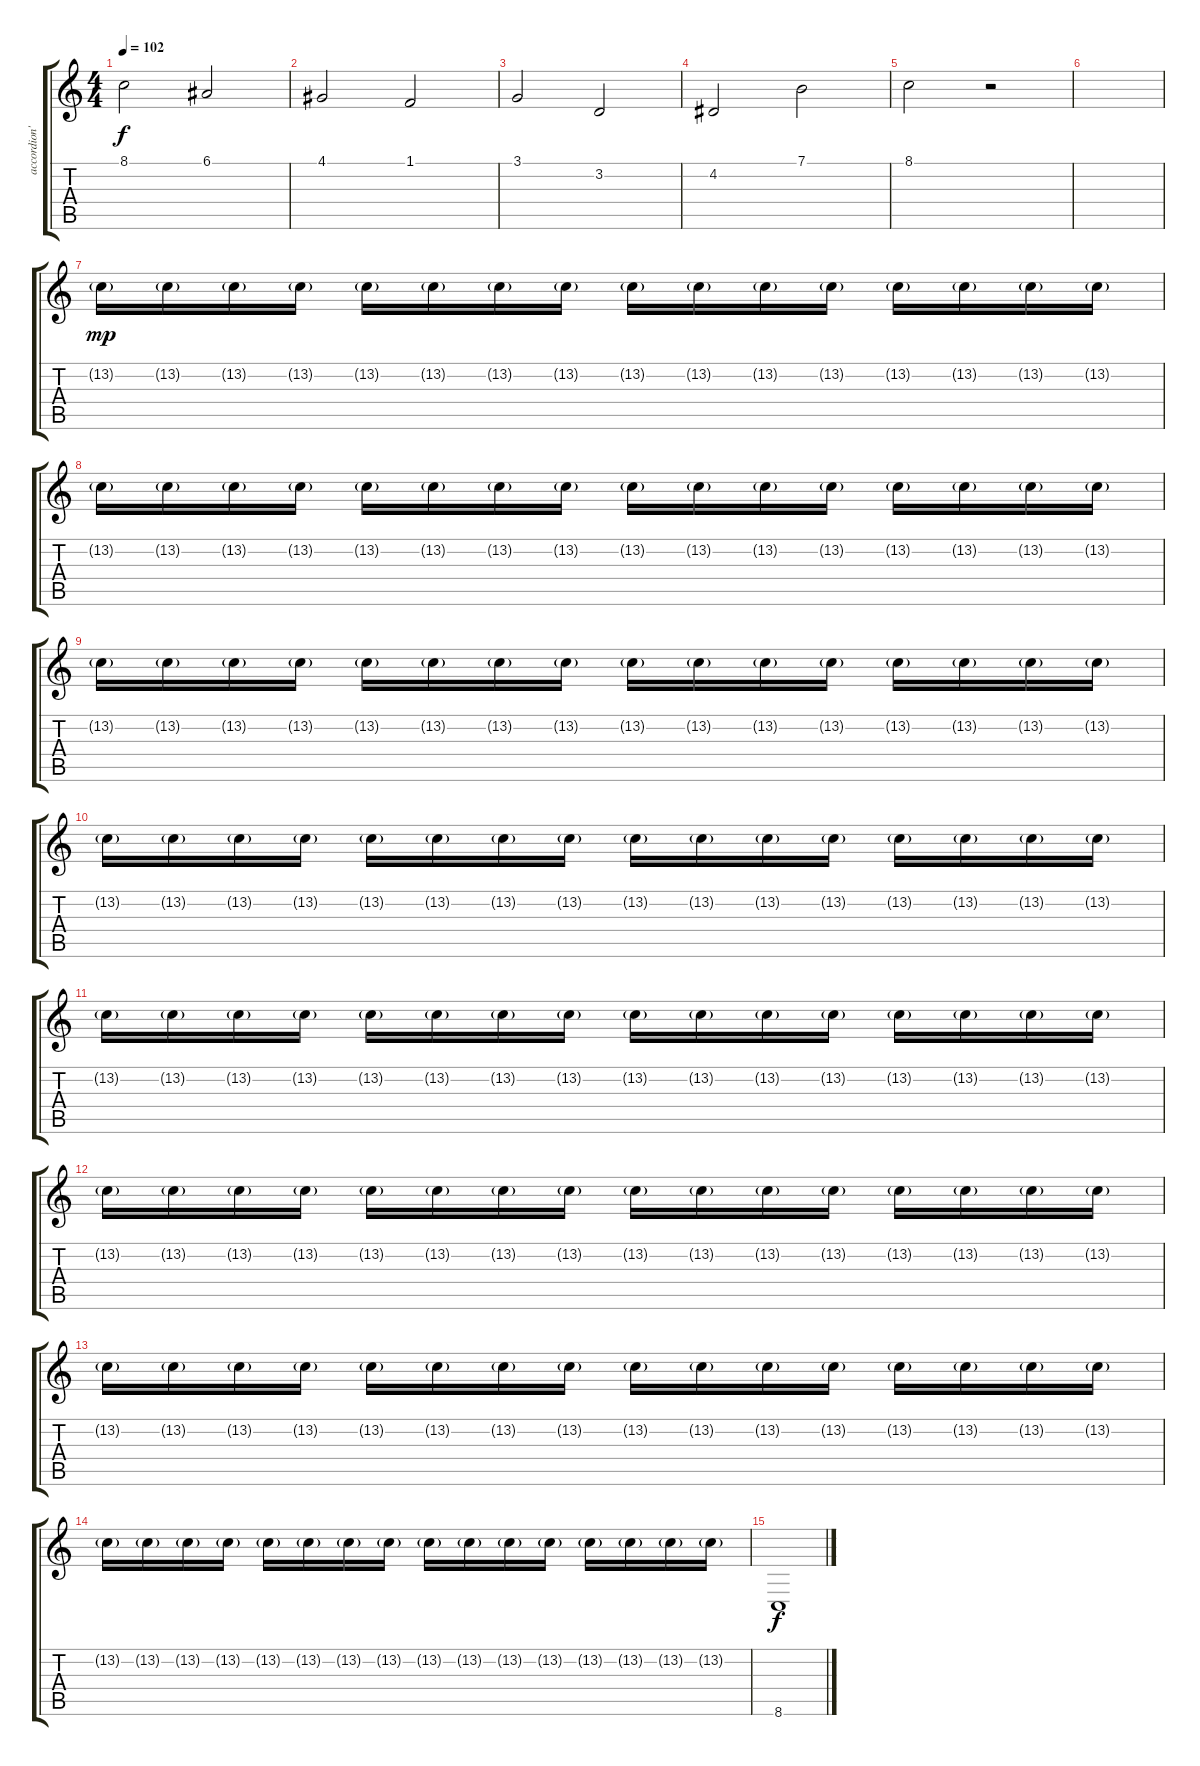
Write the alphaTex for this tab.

\track ("accordion's wah" "accordion'") {instrument rockorgan}
\staff {score tabs}
\tuning (E4 B3 G3 D3 A2 E2) {hide}
\ts (4 4)
\tempo 102
\clef g2
\ks c
8.1.2{dy f} 6.1.2 |
4.1.2 1.1.2 |
3.1.2 3.2.2 |
4.2.2 7.1.2 |
8.1.2 r.2 |
|
13.2{g}.16{dy mp} 13.2{g}.16 13.2{g}.16 13.2{g}.16 13.2{g}.16 13.2{g}.16 13.2{g}.16 13.2{g}.16 13.2{g}.16 13.2{g}.16 13.2{g}.16 13.2{g}.16 13.2{g}.16 13.2{g}.16 13.2{g}.16 13.2{g}.16 |
13.2{g}.16 13.2{g}.16 13.2{g}.16 13.2{g}.16 13.2{g}.16 13.2{g}.16 13.2{g}.16 13.2{g}.16 13.2{g}.16 13.2{g}.16 13.2{g}.16 13.2{g}.16 13.2{g}.16 13.2{g}.16 13.2{g}.16 13.2{g}.16 |
13.2{g}.16 13.2{g}.16 13.2{g}.16 13.2{g}.16 13.2{g}.16 13.2{g}.16 13.2{g}.16 13.2{g}.16 13.2{g}.16 13.2{g}.16 13.2{g}.16 13.2{g}.16 13.2{g}.16 13.2{g}.16 13.2{g}.16 13.2{g}.16 |
13.2{g}.16 13.2{g}.16 13.2{g}.16 13.2{g}.16 13.2{g}.16 13.2{g}.16 13.2{g}.16 13.2{g}.16 13.2{g}.16 13.2{g}.16 13.2{g}.16 13.2{g}.16 13.2{g}.16 13.2{g}.16 13.2{g}.16 13.2{g}.16 |
13.2{g}.16 13.2{g}.16 13.2{g}.16 13.2{g}.16 13.2{g}.16 13.2{g}.16 13.2{g}.16 13.2{g}.16 13.2{g}.16 13.2{g}.16 13.2{g}.16 13.2{g}.16 13.2{g}.16 13.2{g}.16 13.2{g}.16 13.2{g}.16 |
13.2{g}.16 13.2{g}.16 13.2{g}.16 13.2{g}.16 13.2{g}.16 13.2{g}.16 13.2{g}.16 13.2{g}.16 13.2{g}.16 13.2{g}.16 13.2{g}.16 13.2{g}.16 13.2{g}.16 13.2{g}.16 13.2{g}.16 13.2{g}.16 |
13.2{g}.16 13.2{g}.16 13.2{g}.16 13.2{g}.16 13.2{g}.16 13.2{g}.16 13.2{g}.16 13.2{g}.16 13.2{g}.16 13.2{g}.16 13.2{g}.16 13.2{g}.16 13.2{g}.16 13.2{g}.16 13.2{g}.16 13.2{g}.16 |
13.2{g}.16 13.2{g}.16 13.2{g}.16 13.2{g}.16 13.2{g}.16 13.2{g}.16 13.2{g}.16 13.2{g}.16 13.2{g}.16 13.2{g}.16 13.2{g}.16 13.2{g}.16 13.2{g}.16 13.2{g}.16 13.2{g}.16 13.2{g}.16 |
8.6.1{dy f}
